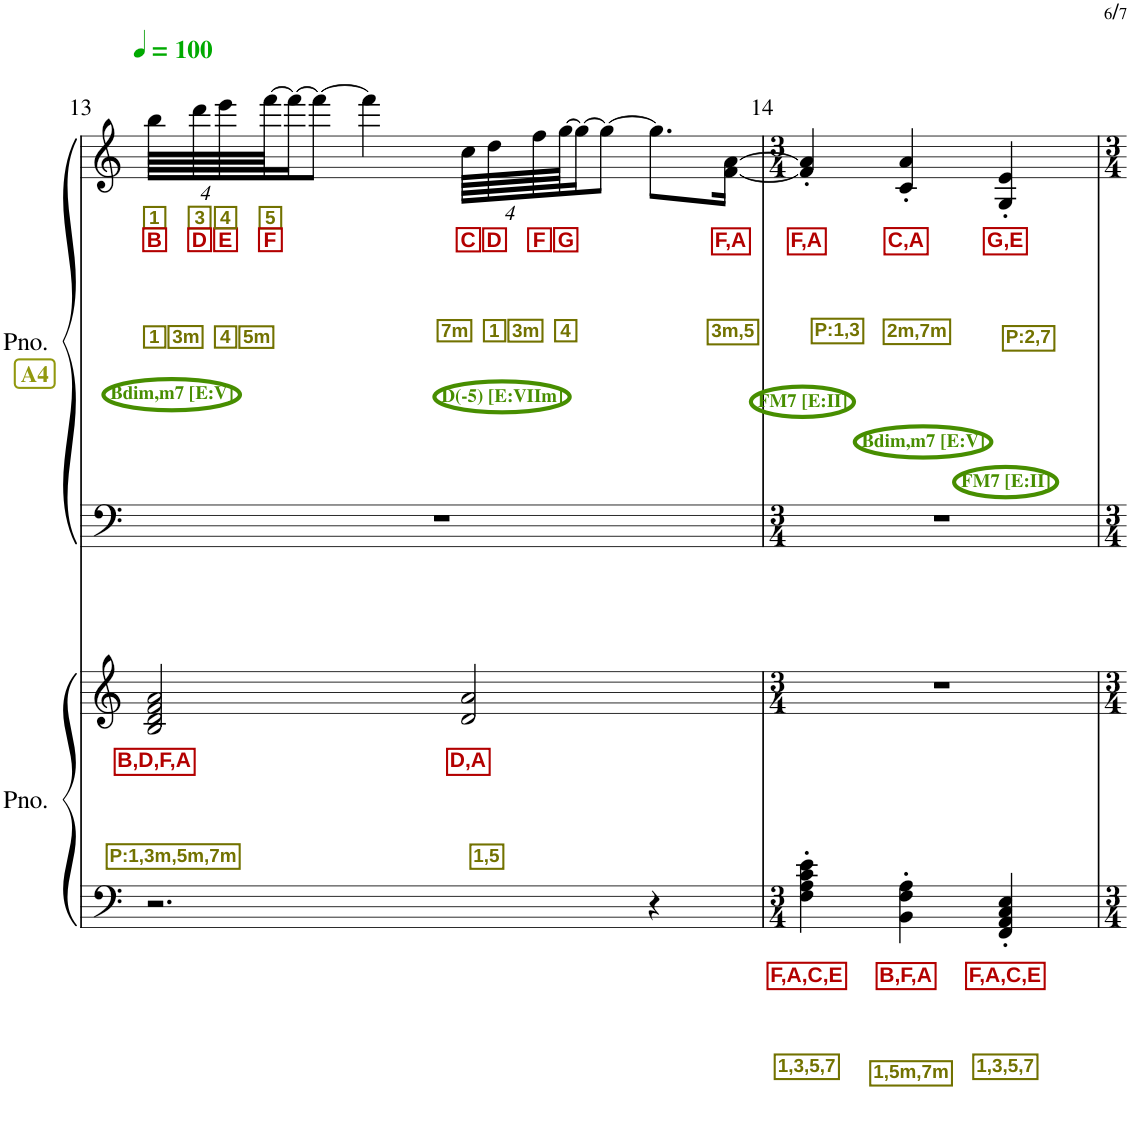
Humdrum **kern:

**kern	**text	**text	**text	**kern	**text	**text	**text	**kern	**kern	**text	**text	**text
*part2	*part2	*part2	*part2	*part2	*part2	*part2	*part2	*part1	*part1	*part1	*part1	*part1
*staff4	*staff4	*staff4	*staff4	*staff3	*staff3	*staff3	*staff3	*staff2	*staff1	*staff1	*staff1	*staff1
*I"ピアノ	*	*	*	*	*	*	*	*I"ピアノ	*	*	*	*
!!LO:PB:g=z
*clefF4	*	*	*	*clefG2	*	*	*	*clefF4	*clefG2	*	*	*
*k[]	*	*	*	*k[]	*	*	*	*k[]	*k[]	*	*	*
*M4/4	*	*	*	*M4/4	*	*	*	*M4/4	*M4/4	*	*	*
*MM100	*	*	*	*MM100	*	*	*	*MM100	*MM100	*	*	*
!!LO:REH:place=s1:b:B:cj:color=#91980E:fs=11:t=A4
=13	=13	=13	=13	=13	=13	=13	=13	=13	=13	=13	=13	=13
!	!	!	!	!	!	!	!	!	!LO:TX:b:B:color=#478E00:t=Bdim,m7 [E&colon;V]	!	!	!
!	!	!	!	!	!	!LO:LY:b:color=#B30000	!LO:LY:b:color=#727200	!	!	!LO:LY:b:color=#727200	!LO:LY:b:color=#B30000	!LO:LY:b:color=#727200
2.r	.	.	.	2B/ 2d/ 2f/ 2a/	.	B,D,F,A	P:1,3m,5m,7m	1r	64bb\LLLL	1	B	1
!	!	!	!	!	!	!	!	!	!	!LO:LY:b:color=#727200	!LO:LY:b:color=#B30000	!LO:LY:b:color=#727200
.	.	.	.	.	.	.	.	.	64ddd\	3	D	3m
!	!	!	!	!	!	!	!	!	!	!LO:LY:b:color=#727200	!LO:LY:b:color=#B30000	!LO:LY:b:color=#727200
.	.	.	.	.	.	.	.	.	64eee\	4	E	4
!	!	!	!	!	!	!	!	!	!	!LO:LY:b:color=#727200	!LO:LY:b:color=#B30000	!LO:LY:b:color=#727200
.	.	.	.	.	.	.	.	.	[64fff\JJ	5	F	5m
.	.	.	.	.	.	.	.	.	16fff\J_	.	.	.
.	.	.	.	.	.	.	.	.	8fff\J_	.	.	.
.	.	.	.	.	.	.	.	.	4fff\]	.	.	.
!	!	!	!	!	!	!	!	!	!LO:TX:b:B:color=#478E00:t=D(-5) [E&colon;VIIm]	!	!	!
!	!	!	!	!	!	!LO:LY:b:color=#B30000	!LO:LY:b:color=#727200	!	!	!	!LO:LY:b:color=#B30000	!LO:LY:b:color=#727200
.	.	.	.	2d/ 2a/	.	D,A	1,5	.	64cc\LLLL	.	C	7m
!	!	!	!	!	!	!	!	!	!	!	!LO:LY:b:color=#B30000	!LO:LY:b:color=#727200
.	.	.	.	.	.	.	.	.	64dd\	.	D	1
!	!	!	!	!	!	!	!	!	!	!	!LO:LY:b:color=#B30000	!LO:LY:b:color=#727200
.	.	.	.	.	.	.	.	.	64ff\	.	F	3m
!	!	!	!	!	!	!	!	!	!	!	!LO:LY:b:color=#B30000	!LO:LY:b:color=#727200
.	.	.	.	.	.	.	.	.	[64gg\JJ	.	G	4
.	.	.	.	.	.	.	.	.	16gg\J_	.	.	.
.	.	.	.	.	.	.	.	.	8gg\J_	.	.	.
4r	.	.	.	.	.	.	.	.	8.gg\L]	.	.	.
!	!	!	!	!	!	!	!	!	!	!	!LO:LY:b:color=#B30000	!LO:LY:b:color=#727200
.	.	.	.	.	.	.	.	.	[16f\ [16a\Jk	.	F,A	3m,5
=14	=14	=14	=14	=14	=14	=14	=14	=14	=14	=14	=14	=14
*M3/4	*	*	*	*M3/4	*	*	*	*M3/4	*M3/4	*	*	*
!	!	!	!	!	!	!	!	!	!LO:TX:b:B:color=#478E00:t=FM7 [E&colon;II]	!	!	!
!	!	!LO:LY:b:color=#B30000	!LO:LY:b:color=#727200	!	!	!	!	!	!	!	!LO:LY:b:color=#B30000	!LO:LY:b:color=#727200
4F\' 4A\' 4c\' 4e\'	.	F,A,C,E	1,3,5,7	2.r	.	.	.	2.r	4f/]' 4a/]'	.	F,A	P:1,3
!	!	!	!	!	!	!	!	!	!LO:TX:b:B:color=#478E00:t=Bdim,m7 [E&colon;V]	!	!	!
!	!	!LO:LY:b:color=#B30000	!LO:LY:b:color=#727200	!	!	!	!	!	!	!	!LO:LY:b:color=#B30000	!LO:LY:b:color=#727200
4BB\' 4F\' 4A\'	.	B,F,A	1,5m,7m	.	.	.	.	.	4c/' 4a/'	.	C,A	2m,7m
!	!	!	!	!	!	!	!	!	!LO:TX:b:B:color=#478E00:t=FM7 [E&colon;II]	!	!	!
!	!	!LO:LY:b:color=#B30000	!LO:LY:b:color=#727200	!	!	!	!	!	!	!	!LO:LY:b:color=#B30000	!LO:LY:b:color=#727200
4FF/' 4AA/' 4C/' 4E/'	.	F,A,C,E	1,3,5,7	.	.	.	.	.	4G/' 4e/'	.	G,E	P:2,7
=	=	=	=	=	=	=	=	=	=	=	=	=
*-	*-	*-	*-	*-	*-	*-	*-	*-	*-	*-	*-	*-
